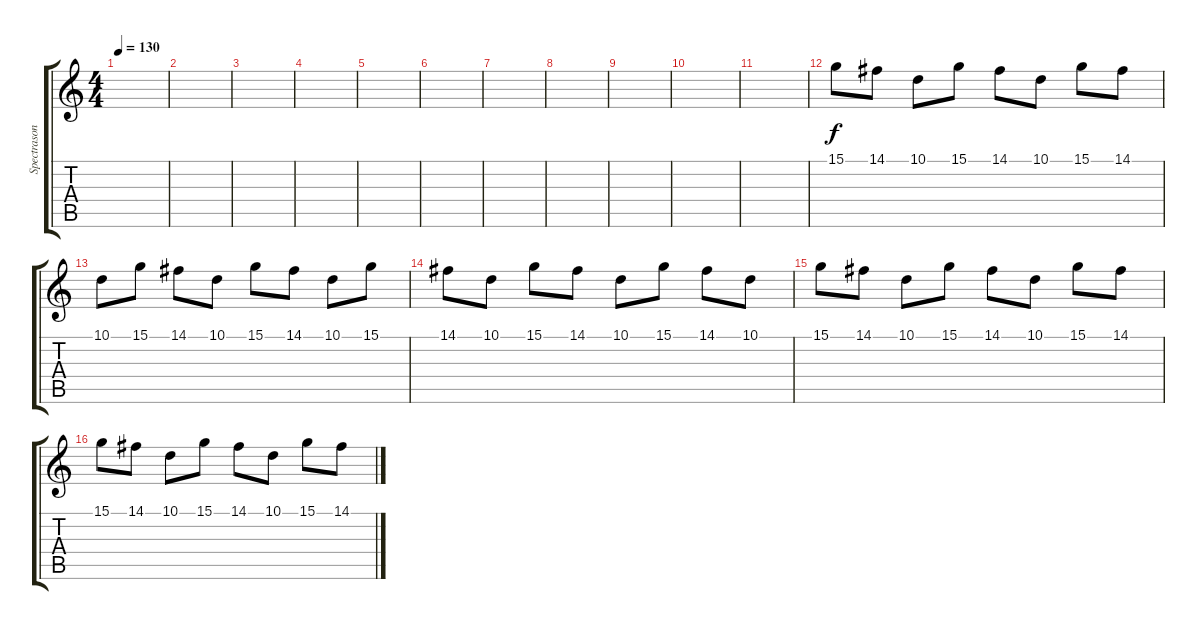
\track ("Spectrasonics Omnisphere" "Spectrason") {instrument lead2sawtooth}
\staff {score tabs}
\tuning (E4 B3 G3 D3 A2 E2) {hide}
\ts (4 4)
\tempo 130
\clef g2
\ks c
|
|
|
|
|
|
|
|
|
|
|
15.1.8 14.1.8 10.1.8 15.1.8 14.1.8 10.1.8 15.1.8 14.1.8 |
10.1.8 15.1.8 14.1.8 10.1.8 15.1.8 14.1.8 10.1.8 15.1.8 |
14.1.8 10.1.8 15.1.8 14.1.8 10.1.8 15.1.8 14.1.8 10.1.8 |
15.1.8 14.1.8 10.1.8 15.1.8 14.1.8 10.1.8 15.1.8 14.1.8 |
15.1.8 14.1.8 10.1.8 15.1.8 14.1.8 10.1.8 15.1.8 14.1.8
